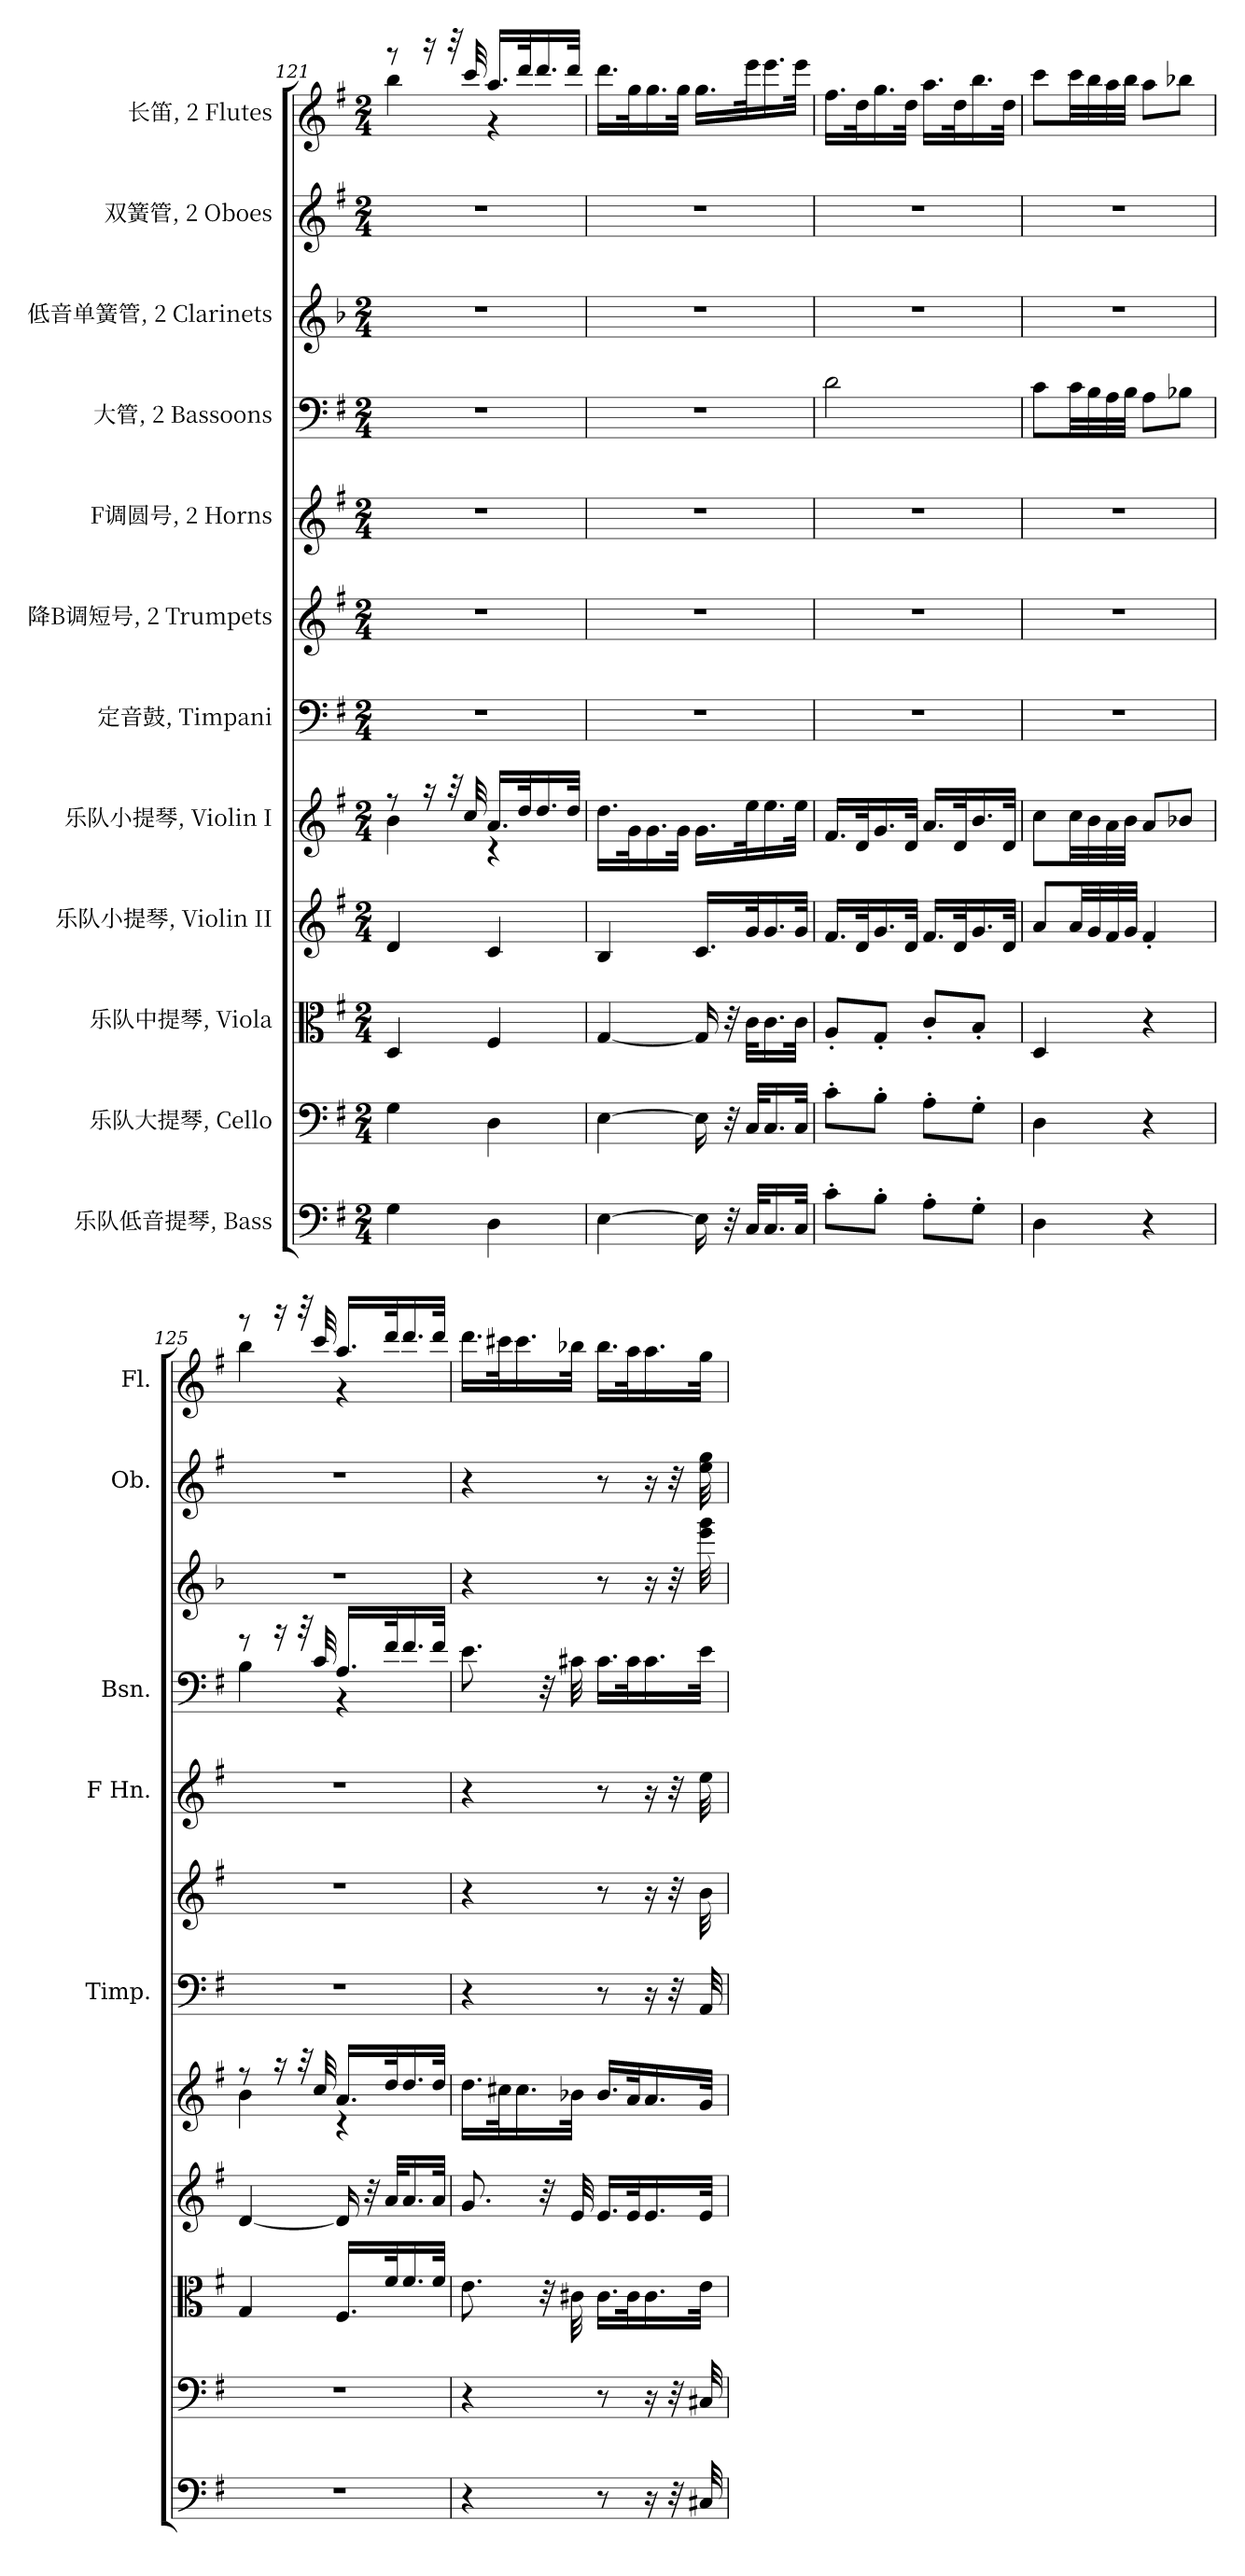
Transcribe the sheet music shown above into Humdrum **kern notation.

**kern	**kern	**kern	**kern	**kern	**kern	**kern	**kern	**kern	**kern	**kern	**kern
*part12	*part11	*part10	*part9	*part8	*part7	*part6	*part5	*part4	*part3	*part2	*part1
*staff12	*staff11	*staff10	*staff9	*staff8	*staff7	*staff6	*staff5	*staff4	*staff3	*staff2	*staff1
*I"乐队低音提琴, Bass	*I"乐队大提琴, Cello	*I"乐队中提琴, Viola	*I"乐队小提琴, Violin II	*I"乐队小提琴, Violin I	*I"定音鼓, Timpani	*I"降B调短号, 2 Trumpets	*I"F调圆号, 2 Horns	*I"大管, 2 Bassoons	*I"低音单簧管, 2 Clarinets	*I"双簧管, 2 Oboes	*I"长笛, 2 Flutes
*	*	*	*	*	*I'Timp.	*	*I'F Hn.	*I'Bsn.	*	*I'Ob.	*I'Fl.
*clefF4	*clefF4	*clefC3	*clefG2	*clefG2	*clefF4	*clefG2	*clefG2	*clefF4	*clefG2	*clefG2	*clefG2
*ITrd7c12	*	*	*	*	*	*ITrd1c2	*ITrd4c7	*	*ITrd8c14	*	*
*k[f#]	*k[f#]	*k[f#]	*k[f#]	*k[f#]	*k[f#]	*k[b-]	*k[]	*k[f#]	*k[b-]	*k[f#]	*k[f#]
*M2/4	*M2/4	*M2/4	*M2/4	*M2/4	*M2/4	*M2/4	*M2/4	*M2/4	*M2/4	*M2/4	*M2/4
=121	=121	=121	=121	=121	=121	=121	=121	=121	=121	=121	=121
*	*	*	*	*^	*	*	*	*	*	*	*^
4GG\	4G\	4D/	4d/	8r	4b\	2r	2r	2r	2r	2r	2r	8r	4bb\
.	.	.	.	16r	.	.	.	.	.	.	.	16r	.
.	.	.	.	32r	.	.	.	.	.	.	.	32r	.
.	.	.	.	32cc/	.	.	.	.	.	.	.	32ccc/	.
4DD\	4D\	4F#/	4c/	16.a/LL	4r	.	.	.	.	.	.	16.aa/LL	4r
.	.	.	.	32dd/K	.	.	.	.	.	.	.	32ddd/K	.
.	.	.	.	16.dd/	.	.	.	.	.	.	.	16.ddd/	.
.	.	.	.	32dd/JJk	.	.	.	.	.	.	.	32ddd/JJk	.
*	*	*	*	*v	*v	*	*	*	*	*	*	*v	*v
!!LO:PB:g=z
=122	=122	=122	=122	=122	=122	=122	=122	=122	=122	=122	=122
[4EE\	[4E\	[4G/	4B/	16.dd\LL	2r	2r	2r	2r	2r	2r	16.ddd\LL
.	.	.	.	32g\K	.	.	.	.	.	.	32gg\K
.	.	.	.	16.g\	.	.	.	.	.	.	16.gg\
.	.	.	.	32g\JJk	.	.	.	.	.	.	32gg\JJk
16EE\]	16E\]	16G/]	16.c/LL	16.g\LL	.	.	.	.	.	.	16.gg\LL
32r	32r	32r	.	.	.	.	.	.	.	.	.
32CC/KLL	32C/KLL	32c\KLL	32g/K	32ee\K	.	.	.	.	.	.	32eee\K
16.CC/	16.C/	16.c\	16.g/	16.ee\	.	.	.	.	.	.	16.eee\
32CC/JJk	32C/JJk	32c\JJk	32g/JJk	32ee\JJk	.	.	.	.	.	.	32eee\JJk
=123	=123	=123	=123	=123	=123	=123	=123	=123	=123	=123	=123
8C'\L	8c'\L	8A'/L	16.f#/LL	16.f#/LL	2r	2r	2r	2d\	2r	2r	16.ff#\LL
.	.	.	32d/K	32d/K	.	.	.	.	.	.	32dd\K
8BB'\J	8B'\J	8G'/J	16.g/	16.g/	.	.	.	.	.	.	16.gg\
.	.	.	32d/JJk	32d/JJk	.	.	.	.	.	.	32dd\JJk
8AA'\L	8A'\L	8c'/L	16.f#/LL	16.a/LL	.	.	.	.	.	.	16.aa\LL
.	.	.	32d/K	32d/K	.	.	.	.	.	.	32dd\K
8GG'\J	8G'\J	8B'/J	16.g/	16.b/	.	.	.	.	.	.	16.bb\
.	.	.	32d/JJk	32d/JJk	.	.	.	.	.	.	32dd\JJk
=124	=124	=124	=124	=124	=124	=124	=124	=124	=124	=124	=124
4DD\	4D\	4D/	8a/L	8cc\L	2r	2r	2r	8c\L	2r	2r	8ccc\L
.	.	.	32a/LL	32cc\LL	.	.	.	32c\LL	.	.	32ccc\LL
.	.	.	32g/	32b\	.	.	.	32B\	.	.	32bb\
.	.	.	32f#/	32a\	.	.	.	32A\	.	.	32aa\
.	.	.	32g/JJJ	32b\JJJ	.	.	.	32B\JJJ	.	.	32bb\JJJ
4r	4r	4r	4f#'/	8a/L	.	.	.	8A\L	.	.	8aa\L
.	.	.	.	8b-X/J	.	.	.	8B-X\J	.	.	8bb-X\J
!!LO:PB:g=z
=125	=125	=125	=125	=125	=125	=125	=125	=125	=125	=125	=125
*	*	*	*	*^	*	*	*	*^	*	*	*^
2r	2r	4G/	[4d/	8r	4b\	2r	2r	2r	8r	4B\	2r	2r	8r	4bb\
.	.	.	.	16r	.	.	.	.	16r	.	.	.	16r	.
.	.	.	.	32r	.	.	.	.	32r	.	.	.	32r	.
.	.	.	.	32cc/	.	.	.	.	32c/	.	.	.	32ccc/	.
.	.	16.F#/LL	16d/]	16.a/LL	4r	.	.	.	16.A/LL	4r	.	.	16.aa/LL	4r
.	.	.	32r	.	.	.	.	.	.	.	.	.	.	.
.	.	32f#/K	32a/KLL	32dd/K	.	.	.	.	32f#/K	.	.	.	32ddd/K	.
.	.	16.f#/	16.a/	16.dd/	.	.	.	.	16.f#/	.	.	.	16.ddd/	.
.	.	32f#/JJk	32a/JJk	32dd/JJk	.	.	.	.	32f#/JJk	.	.	.	32ddd/JJk	.
*	*	*	*	*v	*v	*	*	*	*v	*v	*	*	*v	*v
=126	=126	=126	=126	=126	=126	=126	=126	=126	=126	=126	=126
4r	4r	8.e\	8.g/	16.dd\LL	4r	4r	4r	8.e\	4r	4r	16.ddd\LL
.	.	.	.	32cc#X\K	.	.	.	.	.	.	32ccc#X\K
.	.	.	.	16.cc#\	.	.	.	.	.	.	16.ccc#\
.	.	32r	32r	.	.	.	.	32r	.	.	.
.	.	32c#X\	32e/	32b-X\JJk	.	.	.	32c#X\	.	.	32bb-X\JJk
8r	8r	16.c#\LL	16.e/LL	16.b-/LL	8r	8r	8r	16.c#\LL	8r	8r	16.bb-\LL
.	.	32c#\K	32e/K	32a/K	.	.	.	32c#\K	.	.	32aa\K
16r	16r	16.c#\	16.e/	16.a/	16r	16r	16r	16.c#\	16r	16r	16.aa\
32r	32r	.	.	.	32r	32r	32r	.	32r	32r	.
32CC#X/	32C#X/	32e\JJk	32e/JJk	32g/JJk	32AA/	32a\	32a\	32e\JJk	32ee\ 32gg\	32ee\ 32gg\	32gg\JJk
=	=	=	=	=	=	=	=	=	=	=	=
*-	*-	*-	*-	*-	*-	*-	*-	*-	*-	*-	*-
